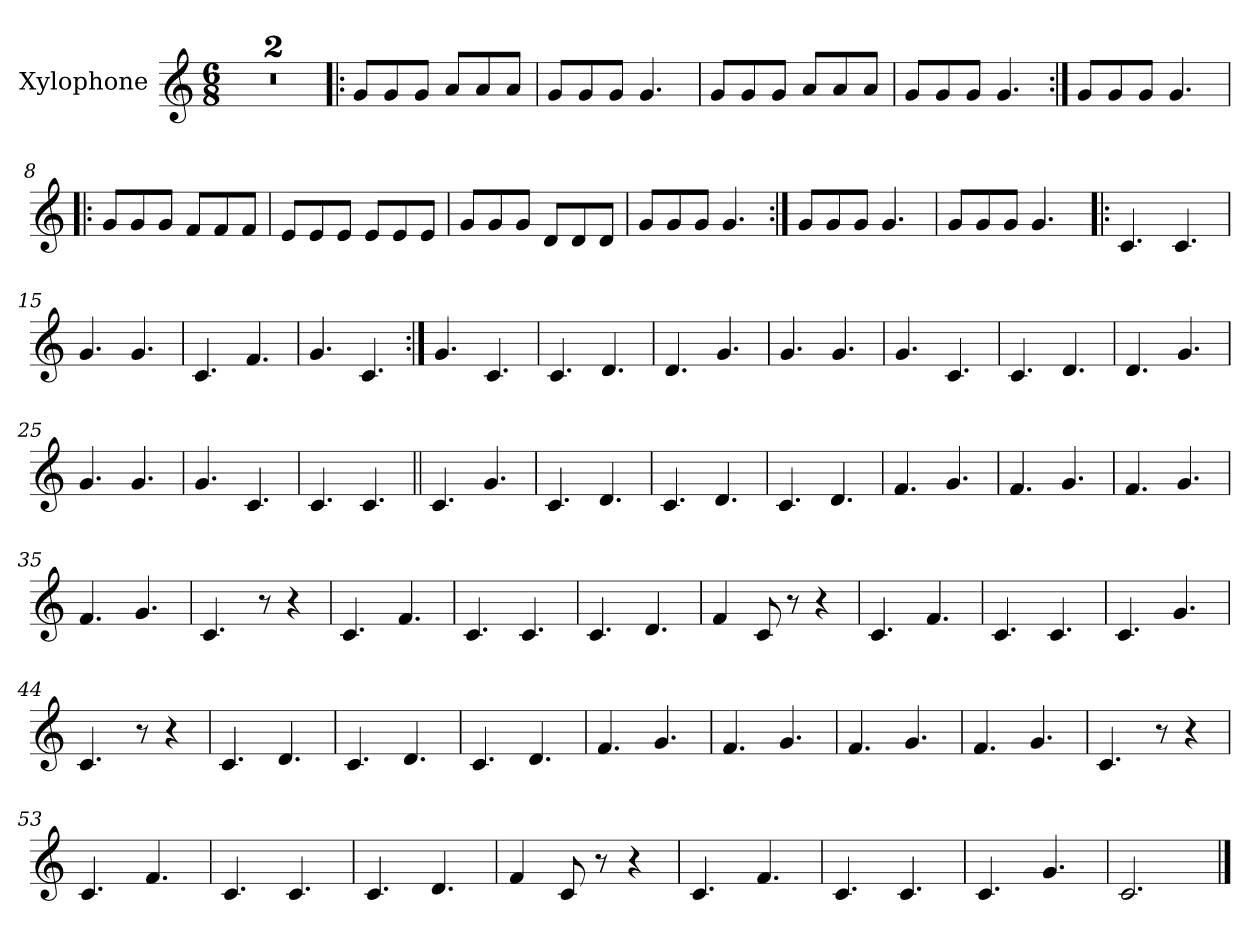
**kern
*part1
*staff1
*I"Xylophone
*I'X.
*clefG2
*ITrd-7c-12
*k[]
*M6/8
*MM120
=1
2.r
=2
2.r
=3!|:
8gg/L
8gg/
8gg/J
8aa/L
8aa/
8aa/J
=4
8gg/L
8gg/
8gg/J
4.gg/
=5
8gg/L
8gg/
8gg/J
8aa/L
8aa/
8aa/J
=6
8gg/L
8gg/
8gg/J
4.gg/
=7:|!
8gg/L
8gg/
8gg/J
4.gg/
=8!|:
8gg/L
8gg/
8gg/J
8ff/L
8ff/
8ff/J
=9
8ee/L
8ee/
8ee/J
8ee/L
8ee/
8ee/J
!!LO:LB:g=z
=10
8gg/L
8gg/
8gg/J
8dd/L
8dd/
8dd/J
=11
8gg/L
8gg/
8gg/J
4.gg/
=12:|!
8gg/L
8gg/
8gg/J
4.gg/
=13
8gg/L
8gg/
8gg/J
4.gg/
=14!|:
4.cc/
4.cc/
=15
4.gg/
4.gg/
=16
4.cc/
4.ff/
=17
4.gg/
4.cc/
=18:|!
4.gg/
4.cc/
=19
4.cc/
4.dd/
!!LO:LB:g=z
=20
4.dd/
4.gg/
=21
4.gg/
4.gg/
=22
4.gg/
4.cc/
=23
4.cc/
4.dd/
=24
4.dd/
4.gg/
=25
4.gg/
4.gg/
=26
4.gg/
4.cc/
=27
4.cc/
4.cc/
=28||
*MM150
4.cc/
4.gg/
=29
4.cc/
4.dd/
=30
4.cc/
4.dd/
=31
4.cc/
4.dd/
!!LO:LB:g=z
=32
4.ff/
4.gg/
=33
4.ff/
4.gg/
=34
4.ff/
4.gg/
=35
4.ff/
4.gg/
=36
4.cc/
8r
4r
=37
4.cc/
4.ff/
=38
4.cc/
4.cc/
=39
4.cc/
4.dd/
=40
4ff/
8cc/
8r
4r
=41
4.cc/
4.ff/
=42
4.cc/
4.cc/
=43
4.cc/
4.gg/
!!LO:LB:g=z
=44
4.cc/
8r
4r
=45
4.cc/
4.dd/
=46
4.cc/
4.dd/
=47
4.cc/
4.dd/
=48
4.ff/
4.gg/
=49
4.ff/
4.gg/
=50
4.ff/
4.gg/
=51
4.ff/
4.gg/
=52
4.cc/
8r
4r
=53
4.cc/
4.ff/
=54
4.cc/
4.cc/
=55
4.cc/
4.dd/
!!LO:LB:g=z
=56
4ff/
8cc/
8r
4r
=57
4.cc/
4.ff/
=58
4.cc/
4.cc/
=59
4.cc/
4.gg/
=60
2.cc/
==
*-
